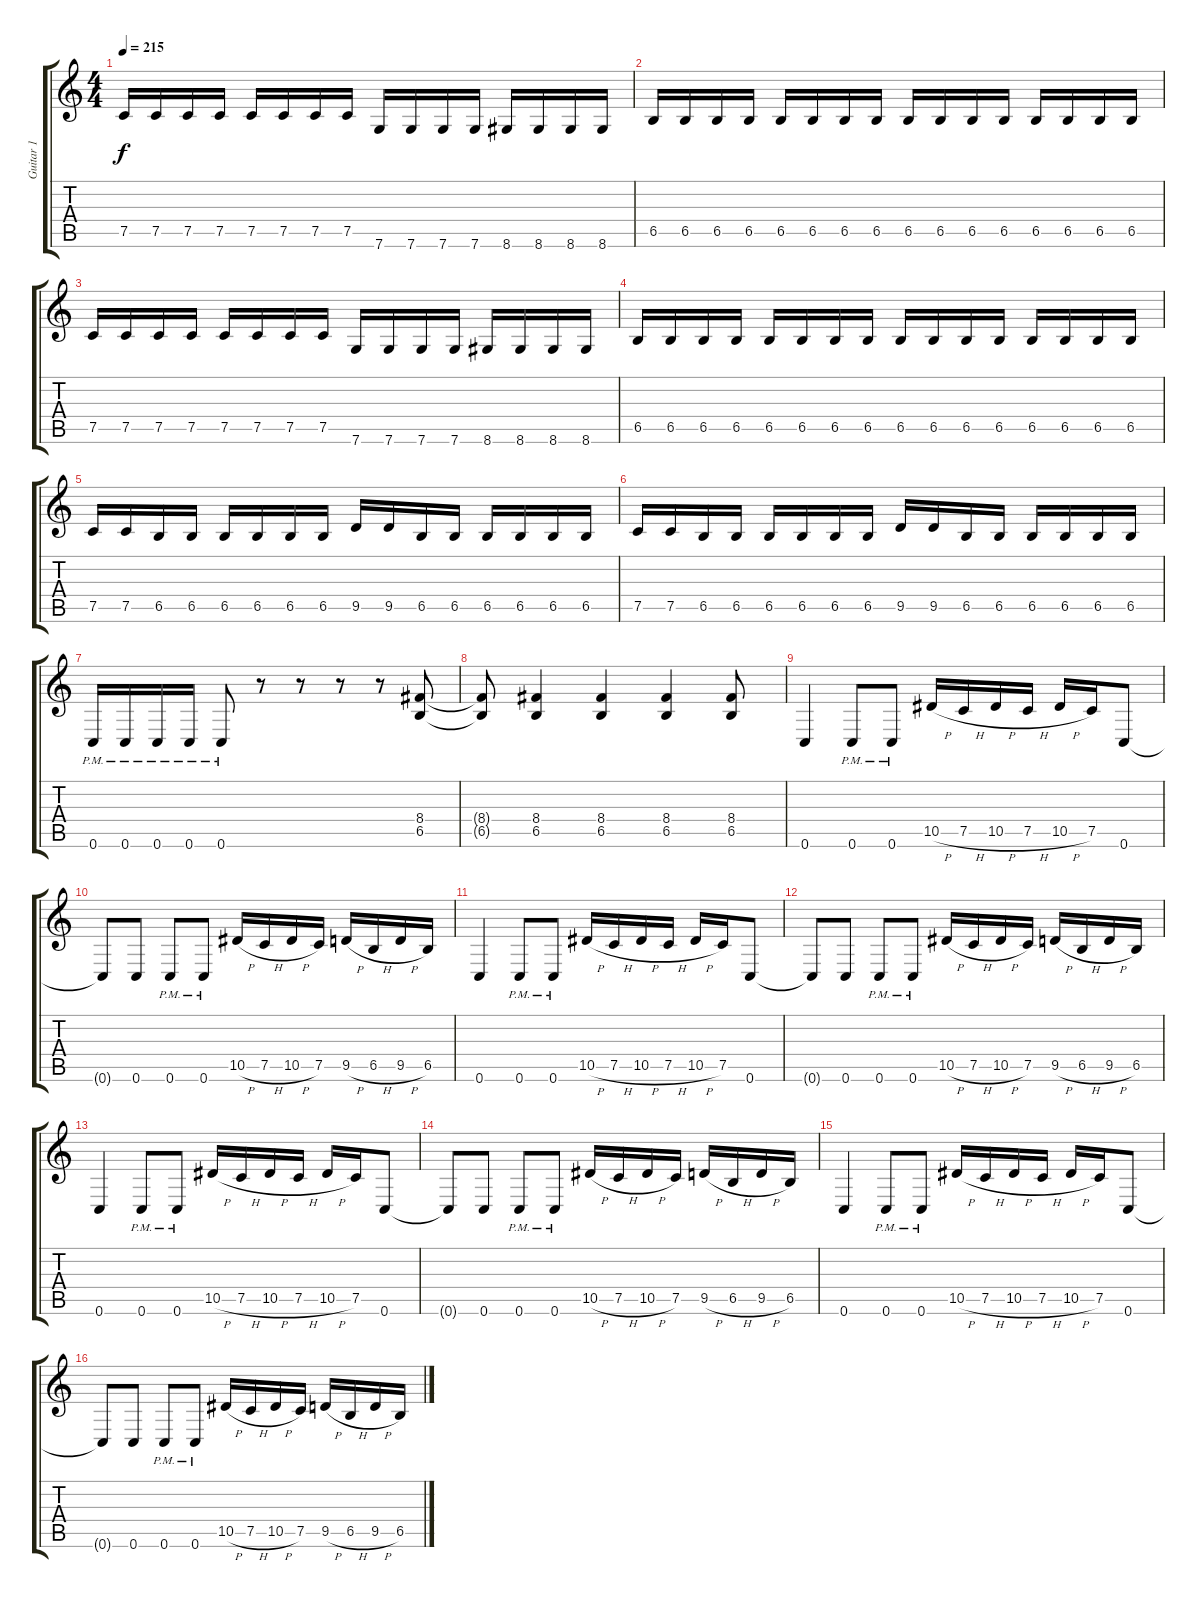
\track ("Guitar 1" "Guitar 1") {instrument distortionguitar}
\staff {score tabs}
\tuning (C4 G3 Eb3 Bb2 F2 C2) {hide}
\ts (4 4)
\tempo 215
\clef g2
\ks c
7.5.16{dy f} 7.5.16 7.5.16 7.5.16 7.5.16 7.5.16 7.5.16 7.5.16 7.6.16 7.6.16 7.6.16 7.6.16 8.6.16 8.6.16 8.6.16 8.6.16 |
6.5.16 6.5.16 6.5.16 6.5.16 6.5.16 6.5.16 6.5.16 6.5.16 6.5.16 6.5.16 6.5.16 6.5.16 6.5.16 6.5.16 6.5.16 6.5.16 |
7.5.16 7.5.16 7.5.16 7.5.16 7.5.16 7.5.16 7.5.16 7.5.16 7.6.16 7.6.16 7.6.16 7.6.16 8.6.16 8.6.16 8.6.16 8.6.16 |
6.5.16 6.5.16 6.5.16 6.5.16 6.5.16 6.5.16 6.5.16 6.5.16 6.5.16 6.5.16 6.5.16 6.5.16 6.5.16 6.5.16 6.5.16 6.5.16 |
7.5.16 7.5.16 6.5.16 6.5.16 6.5.16 6.5.16 6.5.16 6.5.16 9.5.16 9.5.16 6.5.16 6.5.16 6.5.16 6.5.16 6.5.16 6.5.16 |
7.5.16 7.5.16 6.5.16 6.5.16 6.5.16 6.5.16 6.5.16 6.5.16 9.5.16 9.5.16 6.5.16 6.5.16 6.5.16 6.5.16 6.5.16 6.5.16 |
0.6{pm}.16 0.6{pm}.16 0.6{pm}.16 0.6{pm}.16 0.6{pm}.8 r.8 r.8 r.8 r.8 (8.4 6.5).8 |
(8.4{t} 6.5{t}).8 (8.4 6.5).4 (8.4 6.5).4 (8.4 6.5).4 (8.4 6.5).8 |
0.6.4 0.6{pm}.8 0.6{pm}.8 10.5{h}.16 7.5{h}.16 10.5{h}.16 7.5{h}.16 10.5{h}.16 7.5.16 0.6.8 |
0.6{t}.8 0.6.8 0.6{pm}.8 0.6{pm}.8 10.5{h}.16 7.5{h}.16 10.5{h}.16 7.5.16 9.5{h}.16 6.5{h}.16 9.5{h}.16 6.5.16 |
0.6.4 0.6{pm}.8 0.6{pm}.8 10.5{h}.16 7.5{h}.16 10.5{h}.16 7.5{h}.16 10.5{h}.16 7.5.16 0.6.8 |
0.6{t}.8 0.6.8 0.6{pm}.8 0.6{pm}.8 10.5{h}.16 7.5{h}.16 10.5{h}.16 7.5.16 9.5{h}.16 6.5{h}.16 9.5{h}.16 6.5.16 |
0.6.4 0.6{pm}.8 0.6{pm}.8 10.5{h}.16 7.5{h}.16 10.5{h}.16 7.5{h}.16 10.5{h}.16 7.5.16 0.6.8 |
0.6{t}.8 0.6.8 0.6{pm}.8 0.6{pm}.8 10.5{h}.16 7.5{h}.16 10.5{h}.16 7.5.16 9.5{h}.16 6.5{h}.16 9.5{h}.16 6.5.16 |
0.6.4 0.6{pm}.8 0.6{pm}.8 10.5{h}.16 7.5{h}.16 10.5{h}.16 7.5{h}.16 10.5{h}.16 7.5.16 0.6.8 |
0.6{t}.8 0.6.8 0.6{pm}.8 0.6{pm}.8 10.5{h}.16 7.5{h}.16 10.5{h}.16 7.5.16 9.5{h}.16 6.5{h}.16 9.5{h}.16 6.5.16
